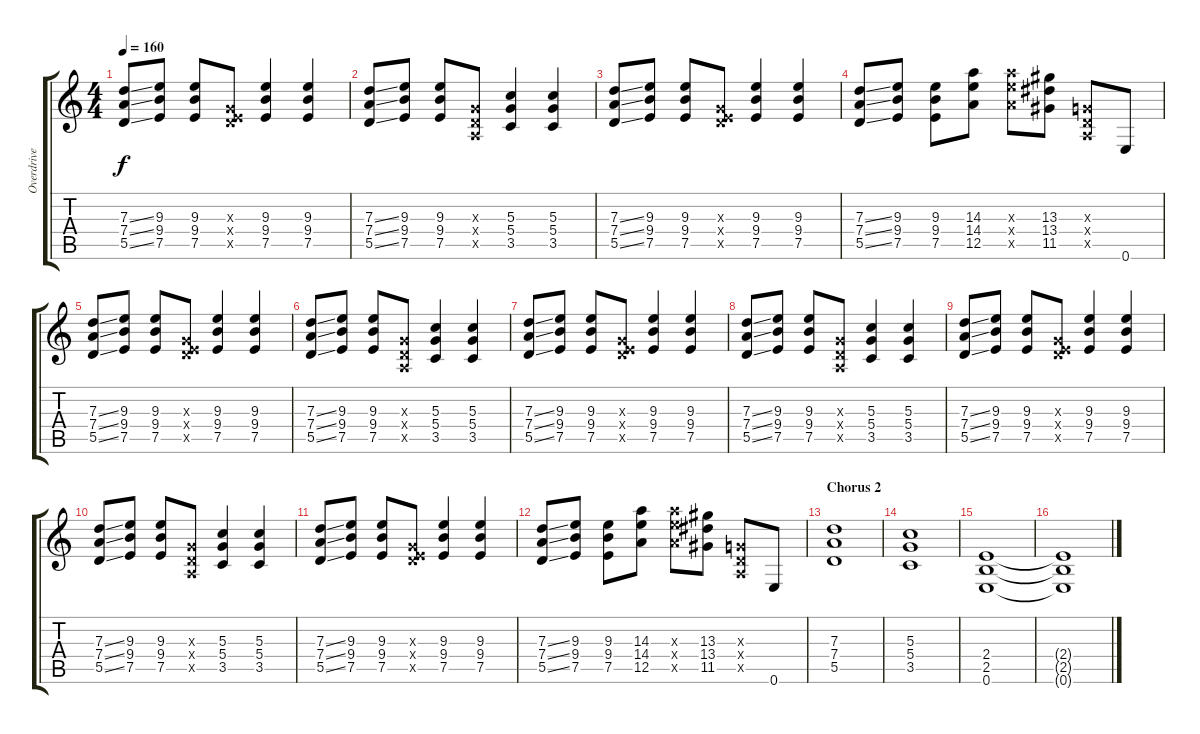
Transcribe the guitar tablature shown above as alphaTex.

\track ("Overdrive" "Overdrive") {instrument overdrivenguitar}
\staff {score tabs}
\tuning (E4 B3 G3 D3 A2 E2) {hide}
\ts (4 4)
\tempo 160
\clef g2
\ks c
(7.3{ss} 7.4{ss} 5.5{ss}).8{dy f} (9.3 9.4 7.5).8 (9.3 9.4 7.5).8 (0.3{x} 0.4{x} 7.5{x}).8 (9.3 9.4 7.5).4 (9.3 9.4 7.5).4 |
(7.3{ss} 7.4{ss} 5.5{ss}).8 (9.3 9.4 7.5).8 (9.3 9.4 7.5).8 (0.3{x} 0.4{x} 0.5{x}).8 (5.3 5.4 3.5).4 (5.3 5.4 3.5).4 |
(7.3{ss} 7.4{ss} 5.5{ss}).8 (9.3 9.4 7.5).8 (9.3 9.4 7.5).8 (0.3{x} 0.4{x} 7.5{x}).8 (9.3 9.4 7.5).4 (9.3 9.4 7.5).4 |
(7.3{ss} 7.4{ss} 5.5{ss}).8 (9.3 9.4 7.5).8 (9.3 9.4 7.5).8 (14.3 14.4 12.5).8 (14.3{x} 14.4{x} 12.5{x}).8 (13.3 13.4 11.5).8 (0.3{x} 0.4{x} 0.5{x}).8 0.6.8 |
(7.3{ss} 7.4{ss} 5.5{ss}).8 (9.3 9.4 7.5).8 (9.3 9.4 7.5).8 (0.3{x} 0.4{x} 7.5{x}).8 (9.3 9.4 7.5).4 (9.3 9.4 7.5).4 |
(7.3{ss} 7.4{ss} 5.5{ss}).8 (9.3 9.4 7.5).8 (9.3 9.4 7.5).8 (0.3{x} 0.4{x} 0.5{x}).8 (5.3 5.4 3.5).4 (5.3 5.4 3.5).4 |
(7.3{ss} 7.4{ss} 5.5{ss}).8 (9.3 9.4 7.5).8 (9.3 9.4 7.5).8 (0.3{x} 0.4{x} 7.5{x}).8 (9.3 9.4 7.5).4 (9.3 9.4 7.5).4 |
(7.3{ss} 7.4{ss} 5.5{ss}).8 (9.3 9.4 7.5).8 (9.3 9.4 7.5).8 (0.3{x} 0.4{x} 0.5{x}).8 (5.3 5.4 3.5).4 (5.3 5.4 3.5).4 |
(7.3{ss} 7.4{ss} 5.5{ss}).8 (9.3 9.4 7.5).8 (9.3 9.4 7.5).8 (0.3{x} 0.4{x} 7.5{x}).8 (9.3 9.4 7.5).4 (9.3 9.4 7.5).4 |
(7.3{ss} 7.4{ss} 5.5{ss}).8 (9.3 9.4 7.5).8 (9.3 9.4 7.5).8 (0.3{x} 0.4{x} 0.5{x}).8 (5.3 5.4 3.5).4 (5.3 5.4 3.5).4 |
(7.3{ss} 7.4{ss} 5.5{ss}).8 (9.3 9.4 7.5).8 (9.3 9.4 7.5).8 (0.3{x} 0.4{x} 7.5{x}).8 (9.3 9.4 7.5).4 (9.3 9.4 7.5).4 |
(7.3{ss} 7.4{ss} 5.5{ss}).8 (9.3 9.4 7.5).8 (9.3 9.4 7.5).8 (14.3 14.4 12.5).8 (14.3{x} 14.4{x} 12.5{x}).8 (13.3 13.4 11.5).8 (0.3{x} 0.4{x} 0.5{x}).8 0.6.8 |
\section ("" "Chorus 2")
(7.3 7.4 5.5).1 |
(5.3 5.4 3.5).1 |
(2.4 2.5 0.6).1 |
(2.4{t} 2.5{t} 0.6{t}).1
